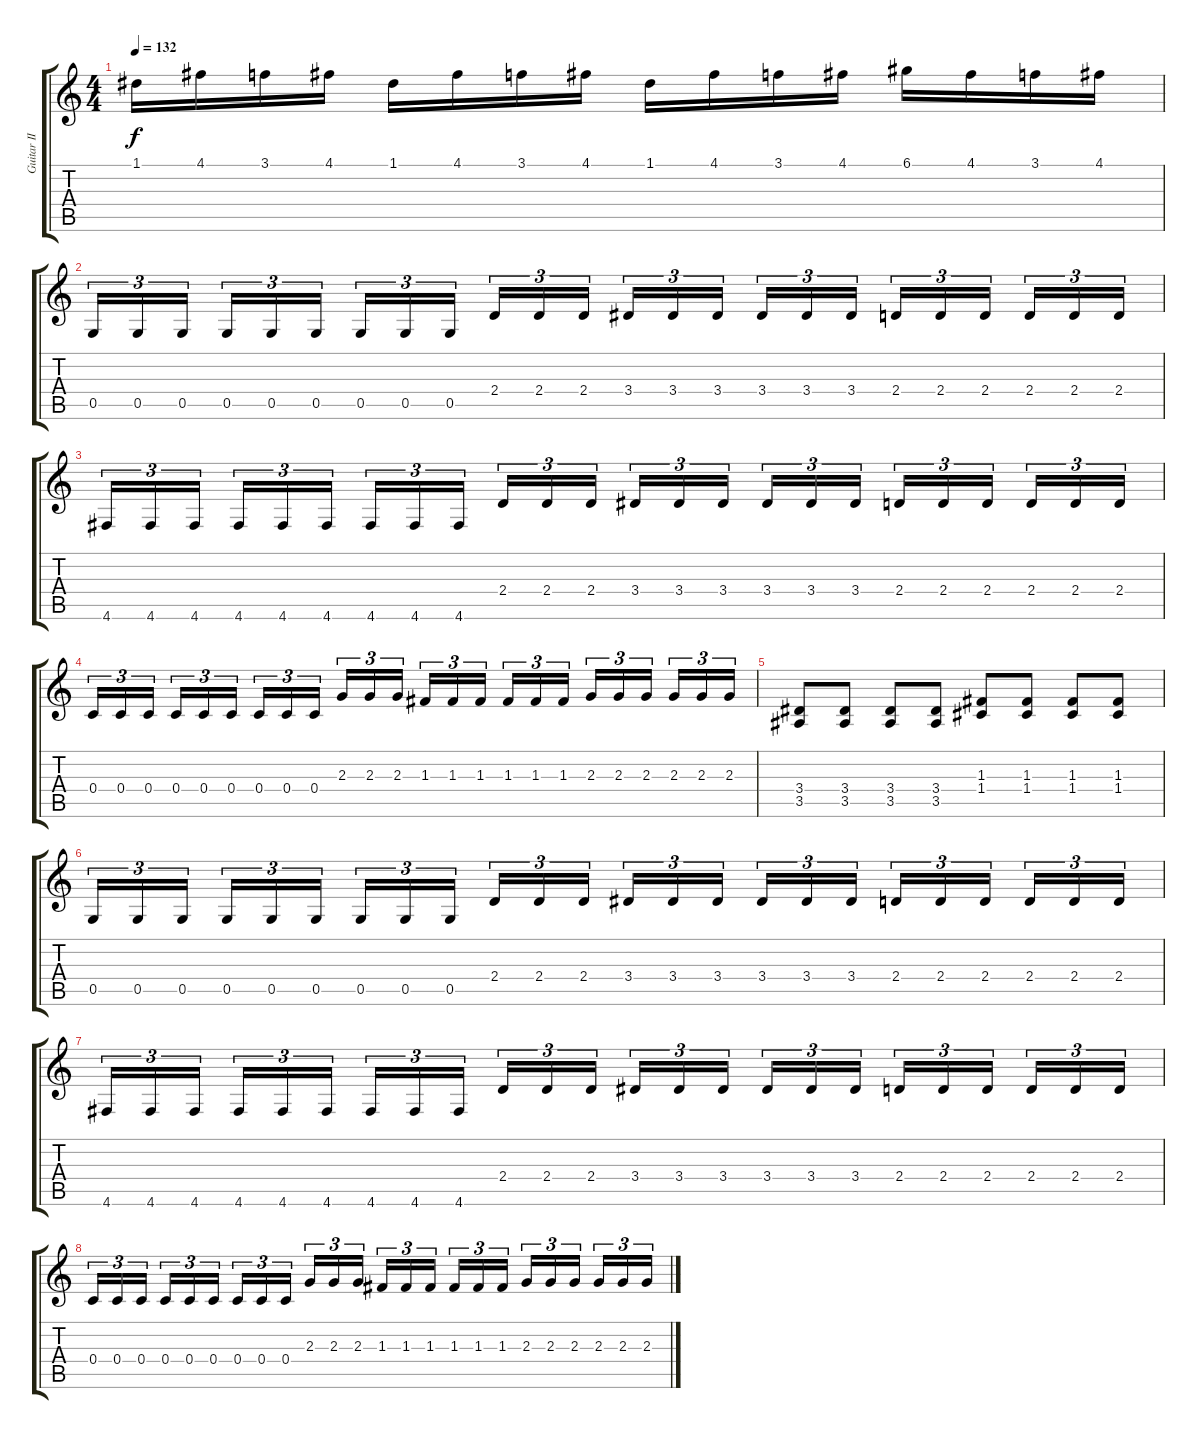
\track ("Guitar II" "Guitar II") {instrument distortionguitar}
\staff {score tabs}
\tuning (D4 A3 F3 C3 G2 D2) {hide}
\ts (4 4)
\tempo 132
\clef g2
\ks c
1.1.16{dy f} 4.1.16 3.1.16 4.1.16 1.1.16 4.1.16 3.1.16 4.1.16 1.1.16 4.1.16 3.1.16 4.1.16 6.1.16 4.1.16 3.1.16 4.1.16 |
0.5.16{tu (3 2)} 0.5.16{tu (3 2)} 0.5.16{tu (3 2)} 0.5.16{tu (3 2)} 0.5.16{tu (3 2)} 0.5.16{tu (3 2)} 0.5.16{tu (3 2)} 0.5.16{tu (3 2)} 0.5.16{tu (3 2)} 2.4.16{tu (3 2)} 2.4.16{tu (3 2)} 2.4.16{tu (3 2)} 3.4.16{tu (3 2)} 3.4.16{tu (3 2)} 3.4.16{tu (3 2)} 3.4.16{tu (3 2)} 3.4.16{tu (3 2)} 3.4.16{tu (3 2)} 2.4.16{tu (3 2)} 2.4.16{tu (3 2)} 2.4.16{tu (3 2)} 2.4.16{tu (3 2)} 2.4.16{tu (3 2)} 2.4.16{tu (3 2)} |
4.6.16{tu (3 2)} 4.6.16{tu (3 2)} 4.6.16{tu (3 2)} 4.6.16{tu (3 2)} 4.6.16{tu (3 2)} 4.6.16{tu (3 2)} 4.6.16{tu (3 2)} 4.6.16{tu (3 2)} 4.6.16{tu (3 2)} 2.4.16{tu (3 2)} 2.4.16{tu (3 2)} 2.4.16{tu (3 2)} 3.4.16{tu (3 2)} 3.4.16{tu (3 2)} 3.4.16{tu (3 2)} 3.4.16{tu (3 2)} 3.4.16{tu (3 2)} 3.4.16{tu (3 2)} 2.4.16{tu (3 2)} 2.4.16{tu (3 2)} 2.4.16{tu (3 2)} 2.4.16{tu (3 2)} 2.4.16{tu (3 2)} 2.4.16{tu (3 2)} |
0.4.16{tu (3 2)} 0.4.16{tu (3 2)} 0.4.16{tu (3 2)} 0.4.16{tu (3 2)} 0.4.16{tu (3 2)} 0.4.16{tu (3 2)} 0.4.16{tu (3 2)} 0.4.16{tu (3 2)} 0.4.16{tu (3 2)} 2.3.16{tu (3 2)} 2.3.16{tu (3 2)} 2.3.16{tu (3 2)} 1.3.16{tu (3 2)} 1.3.16{tu (3 2)} 1.3.16{tu (3 2)} 1.3.16{tu (3 2)} 1.3.16{tu (3 2)} 1.3.16{tu (3 2)} 2.3.16{tu (3 2)} 2.3.16{tu (3 2)} 2.3.16{tu (3 2)} 2.3.16{tu (3 2)} 2.3.16{tu (3 2)} 2.3.16{tu (3 2)} |
(3.4 3.5).8 (3.4 3.5).8 (3.4 3.5).8 (3.4 3.5).8 (1.3 1.4).8 (1.3 1.4).8 (1.3 1.4).8 (1.3 1.4).8 |
0.5.16{tu (3 2)} 0.5.16{tu (3 2)} 0.5.16{tu (3 2)} 0.5.16{tu (3 2)} 0.5.16{tu (3 2)} 0.5.16{tu (3 2)} 0.5.16{tu (3 2)} 0.5.16{tu (3 2)} 0.5.16{tu (3 2)} 2.4.16{tu (3 2)} 2.4.16{tu (3 2)} 2.4.16{tu (3 2)} 3.4.16{tu (3 2)} 3.4.16{tu (3 2)} 3.4.16{tu (3 2)} 3.4.16{tu (3 2)} 3.4.16{tu (3 2)} 3.4.16{tu (3 2)} 2.4.16{tu (3 2)} 2.4.16{tu (3 2)} 2.4.16{tu (3 2)} 2.4.16{tu (3 2)} 2.4.16{tu (3 2)} 2.4.16{tu (3 2)} |
4.6.16{tu (3 2)} 4.6.16{tu (3 2)} 4.6.16{tu (3 2)} 4.6.16{tu (3 2)} 4.6.16{tu (3 2)} 4.6.16{tu (3 2)} 4.6.16{tu (3 2)} 4.6.16{tu (3 2)} 4.6.16{tu (3 2)} 2.4.16{tu (3 2)} 2.4.16{tu (3 2)} 2.4.16{tu (3 2)} 3.4.16{tu (3 2)} 3.4.16{tu (3 2)} 3.4.16{tu (3 2)} 3.4.16{tu (3 2)} 3.4.16{tu (3 2)} 3.4.16{tu (3 2)} 2.4.16{tu (3 2)} 2.4.16{tu (3 2)} 2.4.16{tu (3 2)} 2.4.16{tu (3 2)} 2.4.16{tu (3 2)} 2.4.16{tu (3 2)} |
0.4.16{tu (3 2)} 0.4.16{tu (3 2)} 0.4.16{tu (3 2)} 0.4.16{tu (3 2)} 0.4.16{tu (3 2)} 0.4.16{tu (3 2)} 0.4.16{tu (3 2)} 0.4.16{tu (3 2)} 0.4.16{tu (3 2)} 2.3.16{tu (3 2)} 2.3.16{tu (3 2)} 2.3.16{tu (3 2)} 1.3.16{tu (3 2)} 1.3.16{tu (3 2)} 1.3.16{tu (3 2)} 1.3.16{tu (3 2)} 1.3.16{tu (3 2)} 1.3.16{tu (3 2)} 2.3.16{tu (3 2)} 2.3.16{tu (3 2)} 2.3.16{tu (3 2)} 2.3.16{tu (3 2)} 2.3.16{tu (3 2)} 2.3.16{tu (3 2)}
